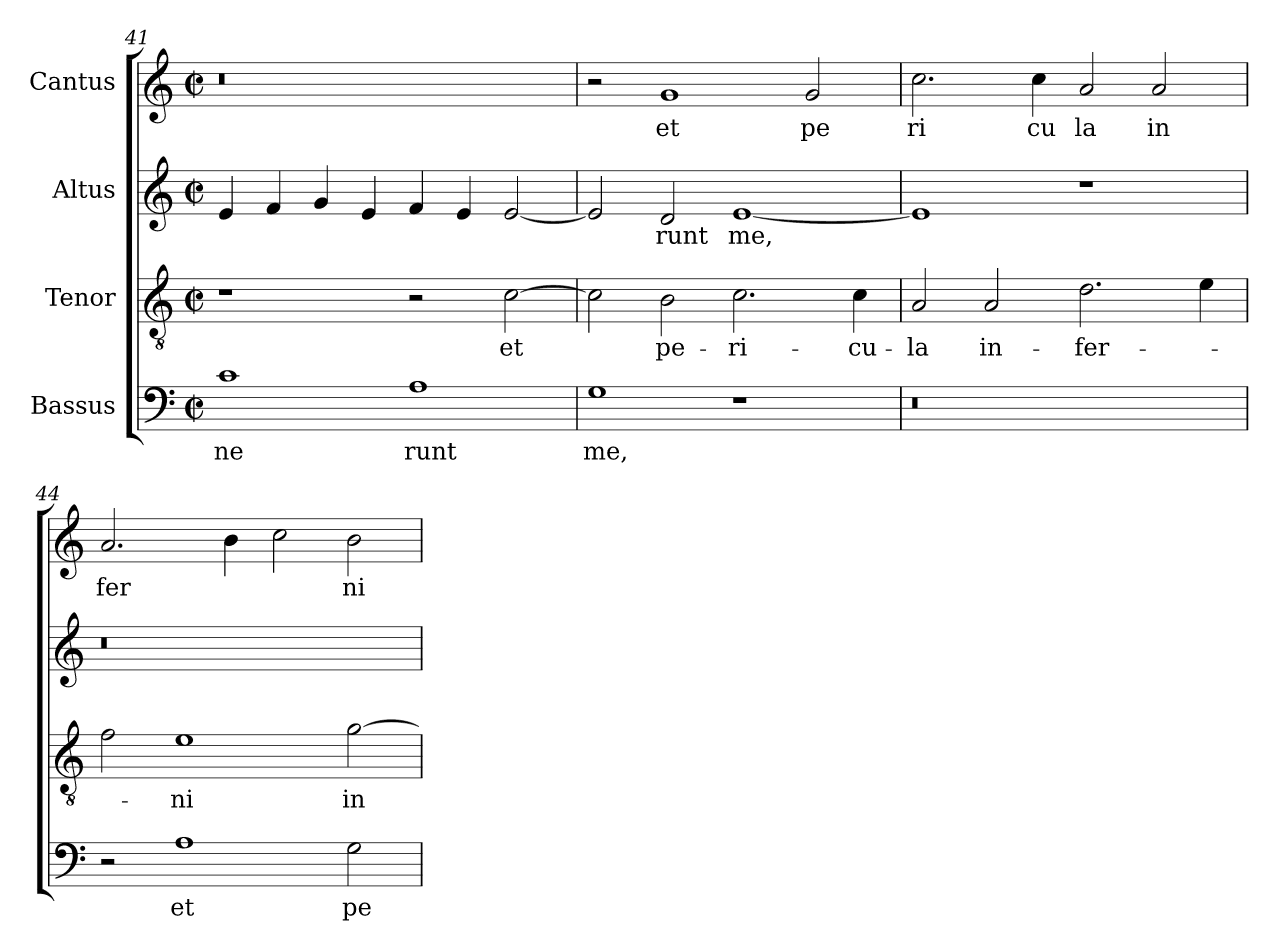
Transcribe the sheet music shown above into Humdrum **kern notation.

**kern	**text	**kern	**text	**kern	**text	**kern	**text
*part4	*part4	*part3	*part3	*part2	*part2	*part1	*part1
*staff4	*staff4	*staff3	*staff3	*staff2	*staff2	*staff1	*staff1
*I"Bassus	*	*I"Tenor	*	*I"Altus	*	*I"Cantus	*
*clefF4	*	*clefGv2	*	*clefG2	*	*clefG2	*
*M2/2	*	*M2/2	*	*M2/2	*	*M2/2	*
*met(c|)	*	*met(c|)	*	*met(c|)	*	*met(c|)	*
=41	=41	=41	=41	=41	=41	=41	=41
!	!LO:LY:b:cj	!	!	!	!	!	!
1c	ne	1r	.	4e/	.	0r	.
.	.	.	.	4f/	.	.	.
.	.	.	.	4g/	.	.	.
.	.	.	.	4e/	.	.	.
!	!LO:LY:b:cj	!	!	!	!	!	!
1A	runt	2r	.	4f/	.	.	.
.	.	.	.	4e/	.	.	.
!	!	!	!LO:LY:b:cj	!	!	!	!
.	.	[<2c\	et	[>2e/	.	.	.
!!LO:LB:g=z
=42	=42	=42	=42	=42	=42	=42	=42
!	!LO:LY:b:cj	!	!	!	!	!	!
1G	me,	2c\]	.	2e/]	.	2r	.
!	!	!	!LO:LY:b:cj	!	!LO:LY:b:cj	!	!LO:LY:b:cj
.	.	2B\	pe-	2d/	runt	1g	et
!	!	!	!LO:LY:b:cj	!	!LO:LY:b:cj	!	!
1r	.	2.c\	-ri-	[<1e	me,	.	.
!	!	!	!	!	!	!	!LO:LY:b:cj
.	.	.	.	.	.	2g/	pe
!	!	!	!LO:LY:b:cj	!	!	!	!
.	.	4c\	-cu-	.	.	.	.
=43	=43	=43	=43	=43	=43	=43	=43
!	!	!	!LO:LY:b:cj	!	!	!	!LO:LY:b:cj
0r	.	2A/	-la	1e]	.	2.cc\	ri
!	!	!	!LO:LY:b:cj	!	!	!	!
.	.	2A/	in-	.	.	.	.
!	!	!	!	!	!	!	!LO:LY:b:cj
.	.	.	.	.	.	4cc\	cu
!	!	!	!LO:LY:b	!	!	!	!LO:LY:b:cj
.	.	2.d\	-fer-	1r	.	2a/	la
!	!	!	!	!	!	!	!LO:LY:b:cj
.	.	.	.	.	.	2a/	in
.	.	4e\	.	.	.	.	.
=44	=44	=44	=44	=44	=44	=44	=44
!	!	!	!	!	!	!	!LO:LY:b
2r	.	2f\	.	0r	.	2.a/	fer
!	!LO:LY:b:cj	!	!LO:LY:b:cj	!	!	!	!
1A	et	1e	-ni	.	.	.	.
.	.	.	.	.	.	4b\	.
.	.	.	.	.	.	2cc\	.
!	!LO:LY:b:cj	!	!LO:LY:b:cj	!	!	!	!LO:LY:b:cj
2G\	pe	[>2g\	in-	.	.	2b\	ni
=	=	=	=	=	=	=	=
*-	*-	*-	*-	*-	*-	*-	*-
